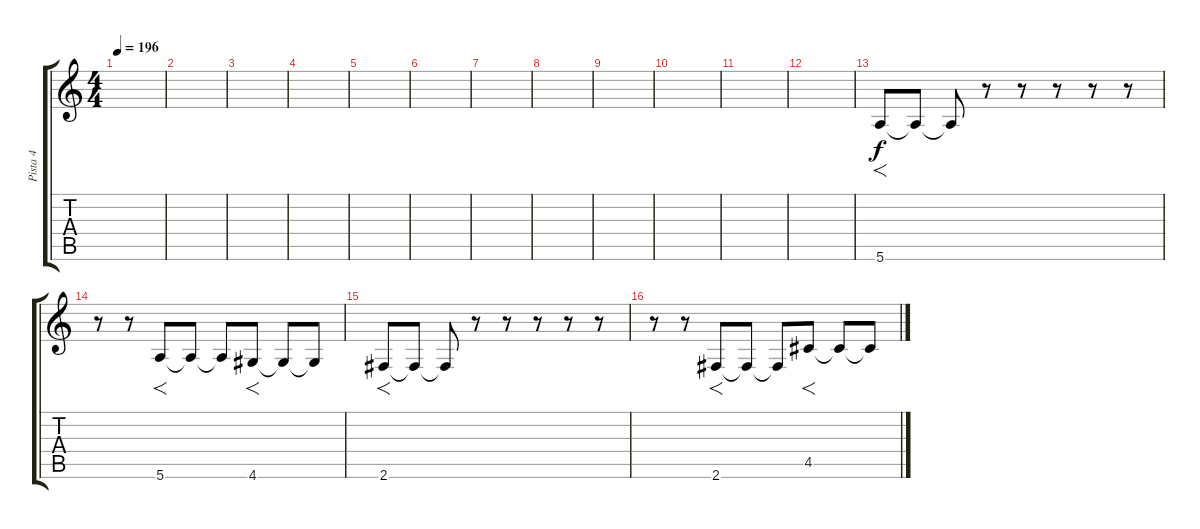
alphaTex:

\track ("Pista 4" "Pista 4") {instrument overdrivenguitar}
\staff {score tabs}
\tuning (E4 B3 G3 D3 A2 E2) {hide}
\ts (4 4)
\tempo 196
\clef g2
\ks c
|
|
|
|
|
|
|
|
|
|
|
|
5.6.8{f} 5.6{t}.8 5.6{t}.8 r.8 r.8 r.8 r.8 r.8 |
r.8 r.8 5.6.8{f} 5.6{t}.8 5.6{t}.8 4.6.8{f} 4.6{t}.8 4.6{t}.8 |
2.6.8{f} 2.6{t}.8 2.6{t}.8 r.8 r.8 r.8 r.8 r.8 |
r.8 r.8 2.6.8{f} 2.6{t}.8 2.6{t}.8 4.5.8{f} 4.5{t}.8 4.5{t}.8
